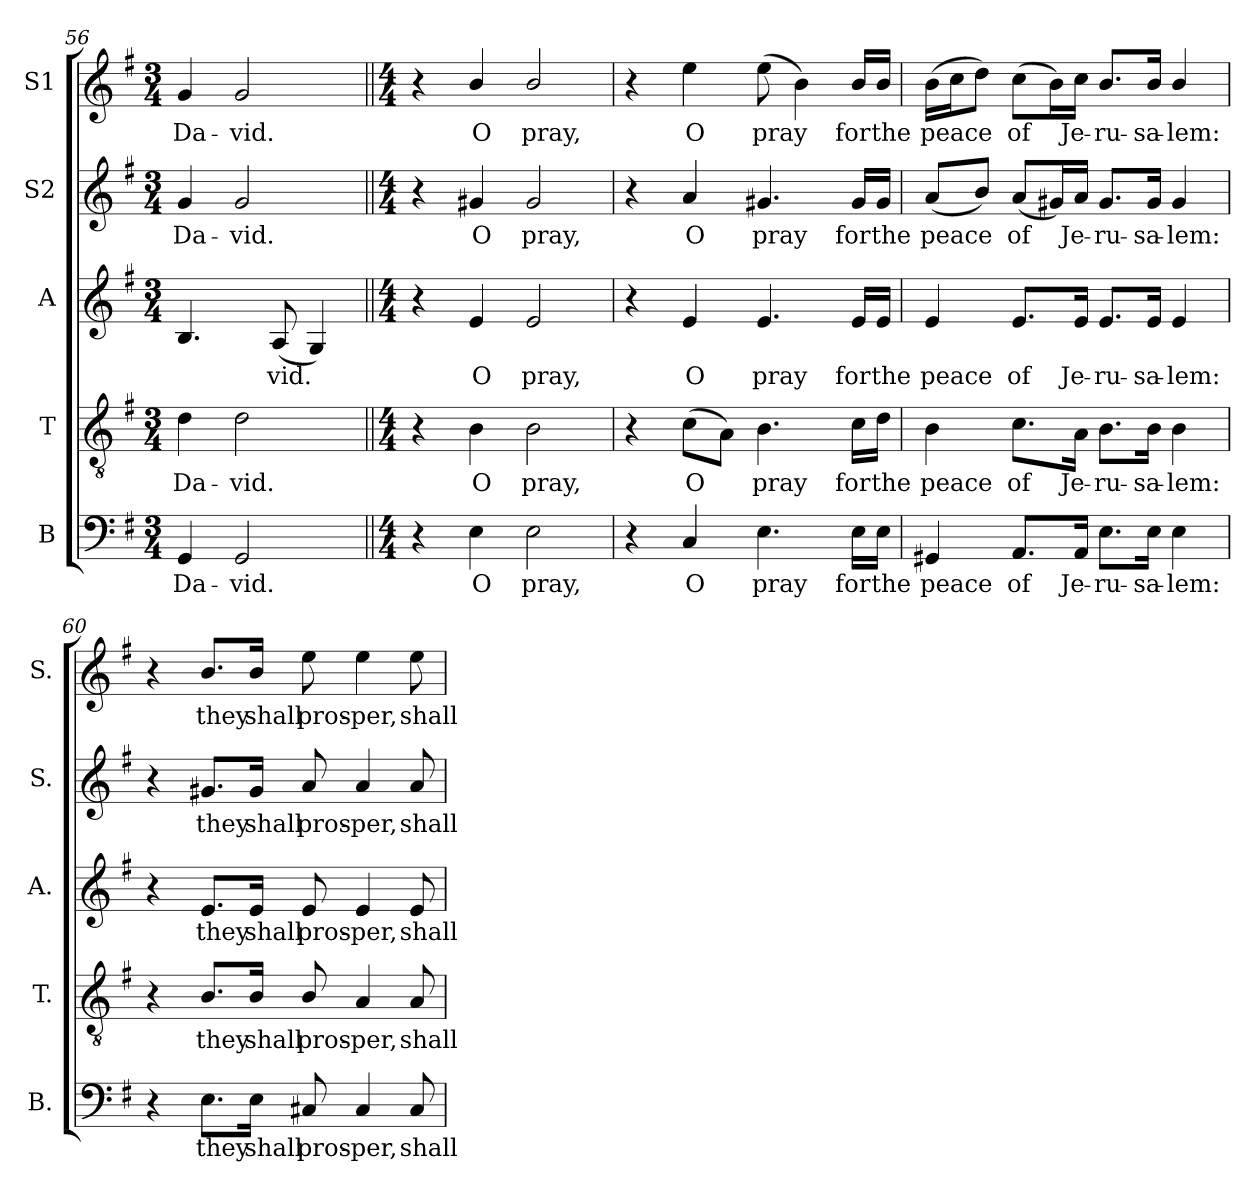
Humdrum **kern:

**kern	**text	**kern	**text	**kern	**text	**kern	**text	**kern	**text
*part5	*part5	*part4	*part4	*part3	*part3	*part2	*part2	*part1	*part1
*staff5	*staff5	*staff4	*staff4	*staff3	*staff3	*staff2	*staff2	*staff1	*staff1
*I"B	*	*I"T	*	*I"A	*	*I"S2	*	*I"S1	*
*I'B.	*	*I'T.	*	*I'A.	*	*I'S.	*	*I'S.	*
*clefF4	*	*clefGv2	*	*clefG2	*	*clefG2	*	*clefG2	*
*	*	*ITrd7c12	*	*	*	*	*	*	*
*k[f#]	*	*k[f#]	*	*k[f#]	*	*k[f#]	*	*k[f#]	*
*G:	*	*G:	*	*G:	*	*G:	*	*G:	*
*M3/4	*	*M3/4	*	*M3/4	*	*M3/4	*	*M3/4	*
=56	=56	=56	=56	=56	=56	=56	=56	=56	=56
!	!LO:LY:b:color=#000000	!	!	!	!	!	!	!	!
!	!	!	!LO:LY:b:color=#000000	!	!	!	!	!	!
!	!	!	!	!	!	!	!LO:LY:b:color=#000000	!	!
!	!	!	!	!	!	!	!	!	!LO:LY:b:color=#000000
4GGi/	Da-	4Di\	Da-	4.Bi/	.	4gi/	Da-	4gi/	Da-
!	!LO:LY:b:color=#000000	!	!	!	!	!	!	!	!
!	!	!	!LO:LY:b:color=#000000	!	!	!	!	!	!
!	!	!	!	!	!	!	!LO:LY:b:color=#000000	!	!
!	!	!	!	!	!	!	!	!	!LO:LY:b:color=#000000
2GGi/	-vid.	2Di\	-vid.	.	.	2gi/	-vid.	2gi/	-vid.
!	!	!	!	!	!LO:LY:b:color=#000000	!	!	!	!
.	.	.	.	(8Ai/	-vid.	.	.	.	.
.	.	.	.	4Gi/)	.	.	.	.	.
!!LO:LB:g=z
=57||	=57||	=57||	=57||	=57||	=57||	=57||	=57||	=57||	=57||
*M4/4	*	*M4/4	*	*M4/4	*	*M4/4	*	*M4/4	*
4r	.	4r	.	4r	.	4r	.	4r	.
!	!LO:LY:b:color=#000000	!	!	!	!	!	!	!	!
!	!	!	!LO:LY:b:color=#000000	!	!	!	!	!	!
!	!	!	!	!	!LO:LY:b:color=#000000	!	!	!	!
!	!	!	!	!	!	!	!LO:LY:b:color=#000000	!	!
!	!	!	!	!	!	!	!	!	!LO:LY:b:color=#000000
4Ei\	O	4BBi\	O	4ei/	O	4g#Xi/	O	4bi/	O
!	!LO:LY:b:color=#000000	!	!	!	!	!	!	!	!
!	!	!	!LO:LY:b:color=#000000	!	!	!	!	!	!
!	!	!	!	!	!LO:LY:b:color=#000000	!	!	!	!
!	!	!	!	!	!	!	!LO:LY:b:color=#000000	!	!
!	!	!	!	!	!	!	!	!	!LO:LY:b:color=#000000
2Ei\	pray,	2BBi\	pray,	2ei/	pray,	2g#i/	pray,	2bi/	pray,
=58	=58	=58	=58	=58	=58	=58	=58	=58	=58
4r	.	4r	.	4r	.	4r	.	4r	.
!	!LO:LY:b:color=#000000	!	!	!	!	!	!	!	!
!	!	!	!LO:LY:b:color=#000000	!	!	!	!	!	!
!	!	!	!	!	!LO:LY:b:color=#000000	!	!	!	!
!	!	!	!	!	!	!	!LO:LY:b:color=#000000	!	!
!	!	!	!	!	!	!	!	!	!LO:LY:b:color=#000000
4Ci/	O	(8Ci\L	O	4ei/	O	4ai/	O	4eei\	O
.	.	8AAi\J)	.	.	.	.	.	.	.
!	!LO:LY:b:color=#000000	!	!	!	!	!	!	!	!
!	!	!	!LO:LY:b:color=#000000	!	!	!	!	!	!
!	!	!	!	!	!LO:LY:b:color=#000000	!	!	!	!
!	!	!	!	!	!	!	!LO:LY:b:color=#000000	!	!
!	!	!	!	!	!	!	!	!	!LO:LY:b:color=#000000
4.Ei\	pray	4.BBi\	pray	4.ei/	pray	4.g#Xi/	pray	(8eei\	pray
.	.	.	.	.	.	.	.	4bi\)	.
!	!LO:LY:b:color=#000000	!	!	!	!	!	!	!	!
!	!	!	!LO:LY:b:color=#000000	!	!	!	!	!	!
!	!	!	!	!	!LO:LY:b:color=#000000	!	!	!	!
!	!	!	!	!	!	!	!LO:LY:b:color=#000000	!	!
!	!	!	!	!	!	!	!	!	!LO:LY:b:color=#000000
16Ei\LL	for	16Ci\LL	for	16ei/LL	for	16g#i/LL	for	16bi/LL	for
!	!LO:LY:b:color=#000000	!	!	!	!	!	!	!	!
!	!	!	!LO:LY:b:color=#000000	!	!	!	!	!	!
!	!	!	!	!	!LO:LY:b:color=#000000	!	!	!	!
!	!	!	!	!	!	!	!LO:LY:b:color=#000000	!	!
!	!	!	!	!	!	!	!	!	!LO:LY:b:color=#000000
16Ei\JJ	the	16Di\JJ	the	16ei/JJ	the	16g#i/JJ	the	16bi/JJ	the
=59	=59	=59	=59	=59	=59	=59	=59	=59	=59
!	!LO:LY:b:color=#000000	!	!	!	!	!	!	!	!
!	!	!	!LO:LY:b:color=#000000	!	!	!	!	!	!
!	!	!	!	!	!LO:LY:b:color=#000000	!	!	!	!
!	!	!	!	!	!	!	!LO:LY:b:color=#000000	!	!
!	!	!	!	!	!	!	!	!	!LO:LY:b:color=#000000
4GG#Xi/	peace	4BBi\	peace	4ei/	peace	(8ai/L	peace	(16bi\LL	peace
.	.	.	.	.	.	.	.	16cci\J	.
.	.	.	.	.	.	8bi/J)	.	8ddi\J)	.
!	!LO:LY:b:color=#000000	!	!	!	!	!	!	!	!
!	!	!	!LO:LY:b:color=#000000	!	!	!	!	!	!
!	!	!	!	!	!LO:LY:b:color=#000000	!	!	!	!
!	!	!	!	!	!	!	!LO:LY:b:color=#000000	!	!
!	!	!	!	!	!	!	!	!	!LO:LY:b:color=#000000
8.AAi/L	of	8.Ci\L	of	8.ei/L	of	(8ai/L	of	(8cci\L	of
.	.	.	.	.	.	16g#Xi/L)	.	16bi\L)	.
!	!LO:LY:b:color=#000000	!	!	!	!	!	!	!	!
!	!	!	!LO:LY:b:color=#000000	!	!	!	!	!	!
!	!	!	!	!	!LO:LY:b:color=#000000	!	!	!	!
!	!	!	!	!	!	!	!LO:LY:b:color=#000000	!	!
!	!	!	!	!	!	!	!	!	!LO:LY:b:color=#000000
16AAi/Jk	Je-	16AAi\Jk	Je-	16ei/Jk	Je-	16ai/JJ	Je-	16cci\JJ	Je-
!	!LO:LY:b:color=#000000	!	!	!	!	!	!	!	!
!	!	!	!LO:LY:b:color=#000000	!	!	!	!	!	!
!	!	!	!	!	!LO:LY:b:color=#000000	!	!	!	!
!	!	!	!	!	!	!	!LO:LY:b:color=#000000	!	!
!	!	!	!	!	!	!	!	!	!LO:LY:b:color=#000000
8.Ei\L	-ru-	8.BBi\L	-ru-	8.ei/L	-ru-	8.g#i/L	-ru-	8.bi/L	-ru-
!	!LO:LY:b:color=#000000	!	!	!	!	!	!	!	!
!	!	!	!LO:LY:b:color=#000000	!	!	!	!	!	!
!	!	!	!	!	!LO:LY:b:color=#000000	!	!	!	!
!	!	!	!	!	!	!	!LO:LY:b:color=#000000	!	!
!	!	!	!	!	!	!	!	!	!LO:LY:b:color=#000000
16Ei\Jk	-sa-	16BBi\Jk	-sa-	16ei/Jk	-sa-	16g#i/Jk	-sa-	16bi/Jk	-sa-
!	!LO:LY:b:color=#000000	!	!	!	!	!	!	!	!
!	!	!	!LO:LY:b:color=#000000	!	!	!	!	!	!
!	!	!	!	!	!LO:LY:b:color=#000000	!	!	!	!
!	!	!	!	!	!	!	!LO:LY:b:color=#000000	!	!
!	!	!	!	!	!	!	!	!	!LO:LY:b:color=#000000
4Ei\	-lem:	4BBi\	-lem:	4ei/	-lem:	4g#i/	-lem:	4bi/	-lem:
!!LO:PB:g=z
=60	=60	=60	=60	=60	=60	=60	=60	=60	=60
4r	.	4r	.	4r	.	4r	.	4r	.
!	!LO:LY:b:color=#000000	!	!	!	!	!	!	!	!
!	!	!	!LO:LY:b:color=#000000	!	!	!	!	!	!
!	!	!	!	!	!LO:LY:b:color=#000000	!	!	!	!
!	!	!	!	!	!	!	!LO:LY:b:color=#000000	!	!
!	!	!	!	!	!	!	!	!	!LO:LY:b:color=#000000
8.Ei\L	they	8.BBi/L	they	8.ei/L	they	8.g#Xi/L	they	8.bi/L	they
!	!LO:LY:b:color=#000000	!	!	!	!	!	!	!	!
!	!	!	!LO:LY:b:color=#000000	!	!	!	!	!	!
!	!	!	!	!	!LO:LY:b:color=#000000	!	!	!	!
!	!	!	!	!	!	!	!LO:LY:b:color=#000000	!	!
!	!	!	!	!	!	!	!	!	!LO:LY:b:color=#000000
16Ei\Jk	shall	16BBi/Jk	shall	16ei/Jk	shall	16g#i/Jk	shall	16bi/Jk	shall
!	!LO:LY:b:color=#000000	!	!	!	!	!	!	!	!
!	!	!	!LO:LY:b:color=#000000	!	!	!	!	!	!
!	!	!	!	!	!LO:LY:b:color=#000000	!	!	!	!
!	!	!	!	!	!	!	!LO:LY:b:color=#000000	!	!
!	!	!	!	!	!	!	!	!	!LO:LY:b:color=#000000
8C#Xi/	pros-	8BBi/	pros-	8ei/	pros-	8ai/	pros-	8eei\	pros-
!	!LO:LY:b:color=#000000	!	!	!	!	!	!	!	!
!	!	!	!LO:LY:b:color=#000000	!	!	!	!	!	!
!	!	!	!	!	!LO:LY:b:color=#000000	!	!	!	!
!	!	!	!	!	!	!	!LO:LY:b:color=#000000	!	!
!	!	!	!	!	!	!	!	!	!LO:LY:b:color=#000000
4C#i/	-per,	4AAi/	-per,	4ei/	-per,	4ai/	-per,	4eei\	-per,
!	!LO:LY:b:color=#000000	!	!	!	!	!	!	!	!
!	!	!	!LO:LY:b:color=#000000	!	!	!	!	!	!
!	!	!	!	!	!LO:LY:b:color=#000000	!	!	!	!
!	!	!	!	!	!	!	!LO:LY:b:color=#000000	!	!
!	!	!	!	!	!	!	!	!	!LO:LY:b:color=#000000
8C#i/	shall	8AAi/	shall	8ei/	shall	8ai/	shall	8eei\	shall
=	=	=	=	=	=	=	=	=	=
*-	*-	*-	*-	*-	*-	*-	*-	*-	*-
